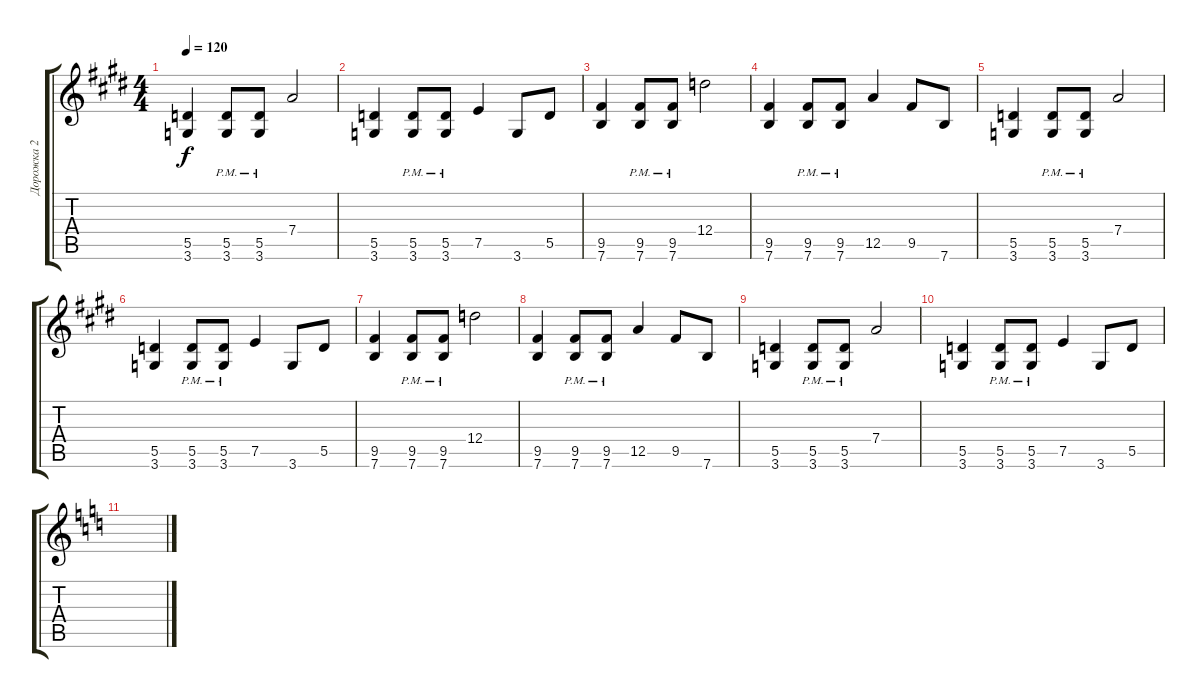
\track ("Дорожка 2" "Дорожка 2") {instrument distortionguitar}
\staff {score tabs}
\tuning (E4 B3 G3 D3 A2 E2) {hide}
\ts (4 4)
\tempo 120
\clef g2
\ks c#minor
(5.5 3.6).4{dy f} (5.5{pm} 3.6{pm}).8 (5.5{pm} 3.6{pm}).8 7.4.2 |
(5.5 3.6).4 (5.5{pm} 3.6{pm}).8 (5.5{pm} 3.6{pm}).8 7.5.4 3.6.8 5.5.8 |
(9.5 7.6).4 (9.5{pm} 7.6{pm}).8 (9.5{pm} 7.6{pm}).8 12.4.2 |
(9.5 7.6).4 (9.5{pm} 7.6{pm}).8 (9.5{pm} 7.6{pm}).8 12.5.4 9.5.8 7.6.8 |
(5.5 3.6).4 (5.5{pm} 3.6{pm}).8 (5.5{pm} 3.6{pm}).8 7.4.2 |
(5.5 3.6).4 (5.5{pm} 3.6{pm}).8 (5.5{pm} 3.6{pm}).8 7.5.4 3.6.8 5.5.8 |
(9.5 7.6).4 (9.5{pm} 7.6{pm}).8 (9.5{pm} 7.6{pm}).8 12.4.2 |
(9.5 7.6).4 (9.5{pm} 7.6{pm}).8 (9.5{pm} 7.6{pm}).8 12.5.4 9.5.8 7.6.8 |
(5.5 3.6).4 (5.5{pm} 3.6{pm}).8 (5.5{pm} 3.6{pm}).8 7.4.2 |
(5.5 3.6).4 (5.5{pm} 3.6{pm}).8 (5.5{pm} 3.6{pm}).8 7.5.4 3.6.8 5.5.8 |
\ks c
